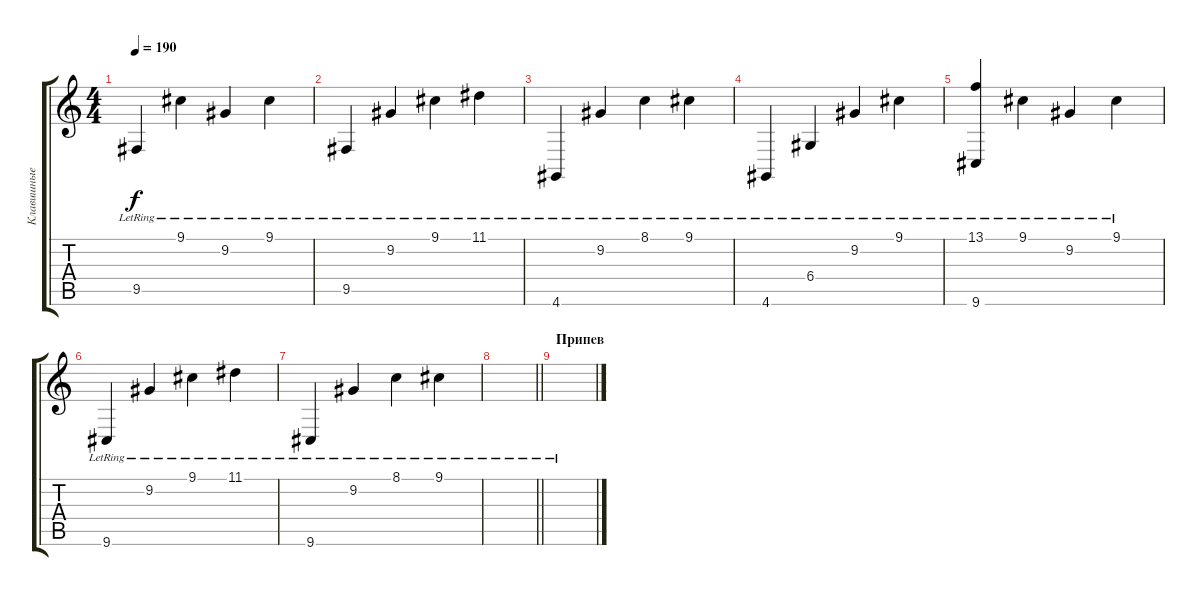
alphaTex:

\track ("Клавишные" "Клавишные") {instrument brightacousticpiano}
\staff {score tabs}
\tuning (E4 B3 G3 D3 A2 E2) {hide}
\ts (4 4)
\tempo 190
\clef g2
\ks c
9.5{lr}.4{dy f} 9.1{lr}.4 9.2{lr}.4 9.1{lr}.4 |
9.5{lr}.4 9.2{lr}.4 9.1{lr}.4 11.1{lr}.4 |
4.6{lr}.4 9.2{lr}.4 8.1{lr}.4 9.1{lr}.4 |
4.6{lr}.4 6.4{lr}.4 9.2{lr}.4 9.1{lr}.4 |
(13.1{lr} 9.6{lr}).4 9.1{lr}.4 9.2{lr}.4 9.1{lr}.4 |
9.6{lr}.4 9.2{lr}.4 9.1{lr}.4 11.1{lr}.4 |
9.6{lr}.4 9.2{lr}.4 8.1{lr}.4 9.1{lr}.4 |
\barLineRight lightlight
|
\section ("" "Припев")
